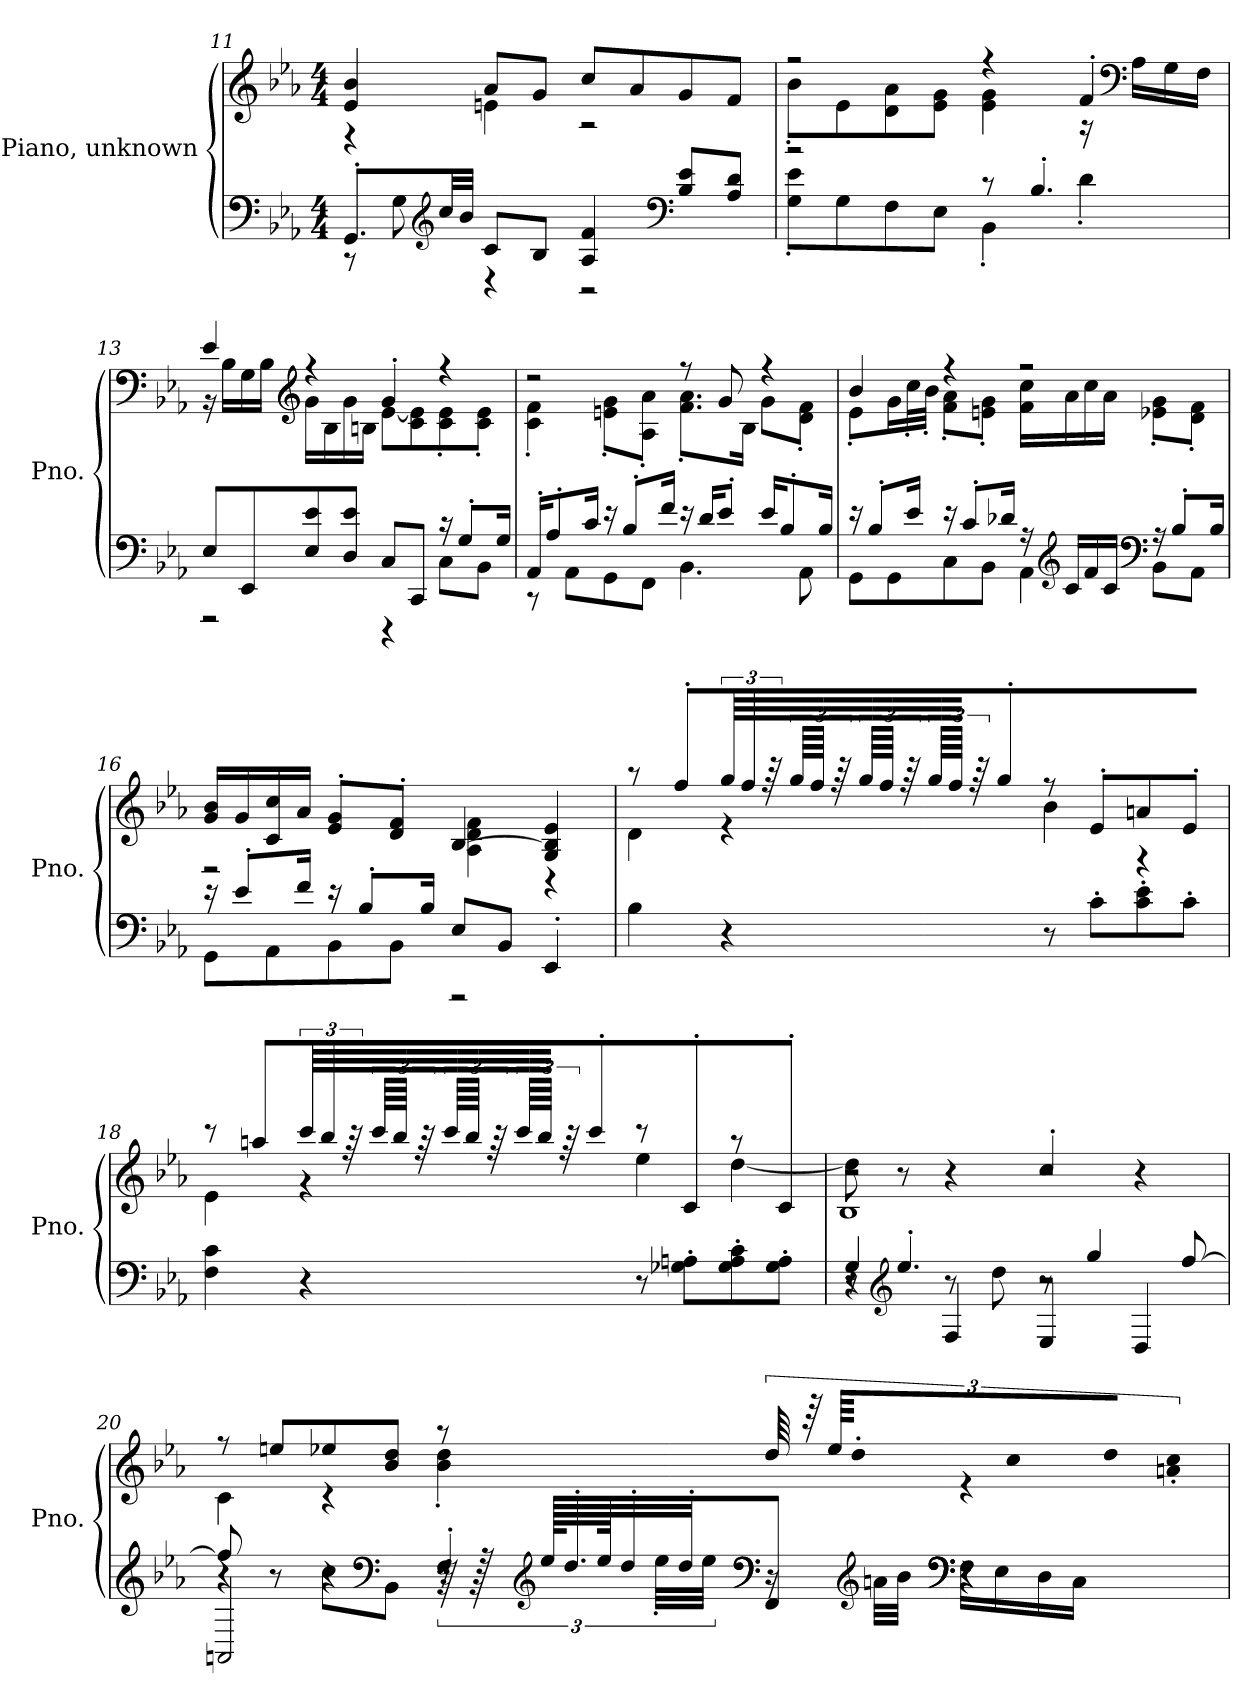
**kern	**kern
*part1	*part1
*staff2	*staff1
*I"Piano, unknown	*
*I'Pno.	*
!!LO:LB:g=z
*clefF4	*clefG2
*k[b-e-a-]	*k[b-e-a-]
*M4/4	*M4/4
=11	=11
*^	*^
8.GG'/L	8r	4e-/ 4b-/	4r
.	8G\	.	.
*clefG2	*	*	*
32cc/LL	.	.	.
32b-/JJJ	.	.	.
8c/L	4r	8a-/L	4en\
8B-/J	.	8g/J	.
4A-/ 4f/	2r	8cc/L	2r
.	.	8a-/	.
*clefF4	*	*	*
8B-/ 8e-/L	.	8g/	.
8A-/ 8d/J	.	8f/J	.
=12	=12	=12	=12
2r	8G\' 8e-\'L	2r	8b-'\L
.	8G\	.	8e-\
.	8F\	.	8d\ 8a-\
.	8E-\J	.	8e-\ 8g\J
8r	4BB-'\	4r	4e-\ 4g\
4.B-'/	.	.	.
.	4d'\	4f'/	16r
*	*	*clefF4	*
.	.	.	16A-\LL
.	.	.	16G\
.	.	.	16F\JJ
!!LO:LB:g=z	!!
=13	=13	=13	=13
8E-/L	2r	4e-/	16r
.	.	.	16B-\LL
8EE-/	.	.	16G\
.	.	.	16B-\JJ
*	*	*clefG2	*
8E-/ 8e-/	.	4r	16g\LL
.	.	.	16B-\
8D/ 8e-/J	.	.	16g\
.	.	.	16Bn\JJ
8C/L	4r	4g'/	[8e-\L
8CC/J	.	.	8c\ 8e-\]
16r	8C\L	4r	8c\' 8e-\'
8G'/L	.	.	.
.	8BB-\J	.	8c\' 8e-\'J
16G/Jk	.	.	.
=14	=14	=14	=14
16AA-'/KL	8r	2r	4c\' 4f\'
8A-'/	.	.	.
.	8AA-\L	.	.
16c/Jk	.	.	.
16r	8GG\	.	8en\' 8g\'L
8B-'/L	.	.	.
.	8FF\J	.	8A-\' 8a-\'J
16f/Jk	.	.	.
16r	4.BB-\	8r	8.f\' 8.a-\'L
16d/KL	.	.	.
8e-'/J	.	8g/	.
.	.	.	16B-\Jk
16e-/KL	.	4r	8g\L
8B-'/	.	.	.
.	8AA-\	.	8d\' 8f\'J
16B-/Jk	.	.	.
!!LO:PB:g=z	!!
=15	=15	=15	=15
16r	8GG\L	4b-/	8e-'\L
8B-'/L	.	.	.
.	8GG\	.	16g\L
16e-/Jk	.	.	32cc'\L
.	.	.	32b-'\JJJ
16r	8C\	4r	8f\' 8a-\'L
8c'/L	.	.	.
.	8BB-\J	.	8en\' 8g\'J
16d-X/Jk	.	.	.
16r	4AA-\	2r	16f\ 16cc\LL
*clefG2	*	*	*
16c/LL	.	.	16a-\
16f/	.	.	16cc\
16c/JJ	.	.	16a-\JJ
*clefF4	*	*	*
16r	8BB-\L	.	8e-X\' 8g\'L
8B-'/L	.	.	.
.	8AA-\J	.	8d\' 8f\'J
16B-/Jk	.	.	.
=16	=16	=16	=16
16r	8GG\L	16g/ 16b-/LL	2r
8e-'/L	.	16g/	.
.	8AA-\	16c/ 16cc/	.
16f/Jk	.	16a-/JJ	.
16r	8BB-\	8e-/' 8g/'L	.
8B-'/L	.	.	.
.	8BB-\J	8d/' 8f/'J	.
16B-/Jk	.	.	.
8E-/L	2r	[4B-/	4A-\ 4d\ 4f\
8BB-/J	.	.	.
4EE-'/	.	4G/ 4B-/] 4e-/	4r
*v	*v	*	*
!!LO:LB:g=z	!!
=17	=17	=17
4B-\	8r	4d\
.	8ff'/L	.
4r	96gg/LLL	4r
.	96ff/JJJJ	.
.	96r	.
.	96gg/LLLL	.
.	96ff/JJJJ	.
.	96r	.
.	96gg/LLLL	.
.	96ff/JJJJ	.
.	96r	.
.	96gg/LLLL	.
.	96ff/JJJJ	.
.	96r	.
.	8gg'/	.
8r	8r	4b-\
8c'\L	8e-'/L	.
8c\' 8e-\'	8an/	4r
8c'\J	8e-'/J	.
!!LO:LB:g=z	!!
=18	=18	=18
4F\ 4c\	8r	4e-\
.	8aan/L	.
4r	96ccc/LLL	4r
.	96bb-/JJJJ	.
.	96r	.
.	96ccc/LLLL	.
.	96bb-/JJJJ	.
.	96r	.
.	96ccc/LLLL	.
.	96bb-/JJJJ	.
.	96r	.
.	96ccc/LLLL	.
.	96bb-/JJJJ	.
.	96r	.
.	8ccc'/	.
8r	8r	4ee-\
8G-X\' 8An\'L	8c'/	.
8G-\' 8A\' 8c\'	8r	[4dd\
8G-\' 8A\'J	8c'/	.
=19	=19	=19
*^	*	*^
*	*^	*	*	*
8r	4r	4G/	2r	8dd\]	1B-
*clefG2	*	*	*	*	*
4.ee-'/	.	.	.	8r	.
.	8r	4F/	.	4r	.
.	8dd\	.	.	.	.
8r	2r	4E-/	4cc'/	2r	.
4gg/	.	.	.	.	.
.	.	4D/	4r	.	.
[8ff/	.	.	.	.	.
*	*	*	*	*v	*v
!!LO:LB:g=z
=20	=20	=20	=20	=20
8ff/]	4r	2AAn/	8r	4c\
8r	.	.	8een/L	.
4r	8cc\L	.	8ee-X/	4r
*clefF4	*	*	*	*
.	8BB-\J	.	8b-/ 8dd/J	.
4F'/	12r	64r	8r	4b-\' 4dd\'
.	.	128r	.	.
*clefG2	*	*	*	*
.	.	128ee-/KLLLL	.	.
.	.	64.dd'/	.	.
.	.	128ee-/JK	.	.
.	.	32dd'/	.	.
.	48ee-'\LLL	.	.	.
.	.	32dd'/JJ	.	.
.	48ee-\JJJ	.	.	.
*clefF4	*	*	*	*
.	16r	8FF/J	96dd/	.
.	.	.	96r	.
.	.	.	96ee-/KLLL	.
.	.	.	32dd'/	.
*clefG2	*	*	*	*
.	32an\LLL	.	32cc/	.
.	32b-\JJJ	.	32dd/JJJ	.
*clefF4	*	*	*	*
4r	16F\LL	4r	4an/' 4cc/'	4r
.	16E-\	.	.	.
.	16D\	.	.	.
.	16C\JJ	.	.	.
*v	*v	*v	*	*
*	*v	*v
=	=
*-	*-
